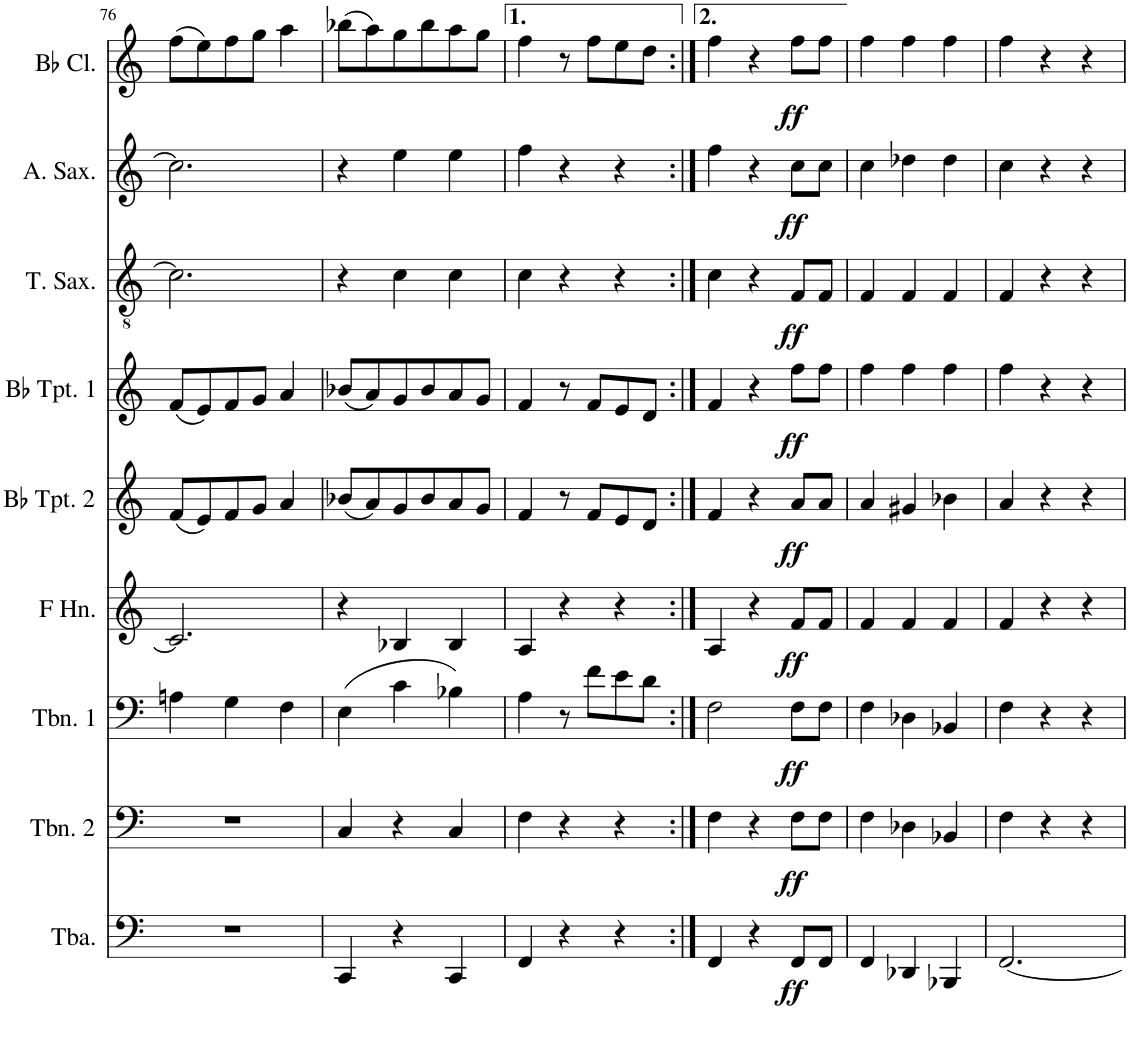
**kern	**dynam	**kern	**dynam	**kern	**dynam	**kern	**dynam	**kern	**dynam	**kern	**dynam	**kern	**dynam	**kern	**dynam	**kern	**dynam
*part9	*part9	*part8	*part8	*part7	*part7	*part6	*part6	*part5	*part5	*part4	*part4	*part3	*part3	*part2	*part2	*part1	*part1
*staff9	*staff9	*staff8	*staff8	*staff7	*staff7	*staff6	*staff6	*staff5	*staff5	*staff4	*staff4	*staff3	*staff3	*staff2	*staff2	*staff1	*staff1
*I"Tuba	*	*I"Trombone 2	*	*I"Trombone 1	*	*I"Horn in F	*	*I"Bb Tpt. 2	*	*I"Bb Tpt. 1	*	*I"Tenor Saxophone	*	*I"Alto Saxophone	*	*I"Bb Clarinet	*
*I'Tba.	*	*I'Tbn. 2	*	*I'Tbn. 1	*	*	*	*I'Bb Tpt. 2	*	*I'Bb Tpt. 1	*	*I'T. Sax.	*	*I'A. Sax.	*	*I'Bb Cl.	*
!!LO:PB:g=z
*clefF4	*	*clefF4	*	*clefF4	*	*clefG2	*	*clefG2	*	*clefG2	*	*clefGv2	*	*clefG2	*	*clefG2	*
*	*	*	*	*	*	*ITrd4c7	*	*ITrd1c2	*	*ITrd1c2	*	*ITrd8c14	*	*ITrd5c9	*	*ITrd1c2	*
*k[]	*	*k[]	*	*k[]	*	*k[]	*	*k[]	*	*k[]	*	*k[]	*	*k[]	*	*k[]	*
*M3/4	*	*M3/4	*	*M3/4	*	*M3/4	*	*M3/4	*	*M3/4	*	*M3/4	*	*M3/4	*	*M3/4	*
=76	=76	=76	=76	=76	=76	=76	=76	=76	=76	=76	=76	=76	=76	=76	=76	=76	=76
2.r	.	2.r	.	4An\	.	2.c/]	.	(8f/L	.	(8f/L	.	2.c\]	.	2.cc\]	.	(8ff\L	.
.	.	.	.	.	.	.	.	8e/)	.	8e/)	.	.	.	.	.	8ee\)	.
.	.	.	.	4G\	.	.	.	8f/	.	8f/	.	.	.	.	.	8ff\	.
.	.	.	.	.	.	.	.	8g/J	.	8g/J	.	.	.	.	.	8gg\J	.
.	.	.	.	4F\	.	.	.	4a/	.	4a/	.	.	.	.	.	4aa\	.
=77	=77	=77	=77	=77	=77	=77	=77	=77	=77	=77	=77	=77	=77	=77	=77	=77	=77
4CC/	.	4C/	.	(4E\	.	4r	.	(8b-X/L	.	(8b-X/L	.	4r	.	4r	.	(8bb-X\L	.
.	.	.	.	.	.	.	.	8a/)	.	8a/)	.	.	.	.	.	8aa\)	.
4r	.	4r	.	4c\	.	4B-X/	.	8g/	.	8g/	.	4c\	.	4ee\	.	8gg\	.
.	.	.	.	.	.	.	.	8b-/	.	8b-/	.	.	.	.	.	8bb-\	.
4CC/	.	4C/	.	4B-X\)	.	4B-/	.	8a/	.	8a/	.	4c\	.	4ee\	.	8aa\	.
.	.	.	.	.	.	.	.	8g/J	.	8g/J	.	.	.	.	.	8gg\J	.
=78	=78	=78	=78	=78	=78	=78	=78	=78	=78	=78	=78	=78	=78	=78	=78	=78	=78
4FF/	.	4F\	.	4A\	.	4A/	.	4f/	.	4f/	.	4c\	.	4ff\	.	4ff\	.
4r	.	4r	.	8r	.	4r	.	8r	.	8r	.	4r	.	4r	.	8r	.
.	.	.	.	8f\L	.	.	.	8f/L	.	8f/L	.	.	.	.	.	8ff\L	.
4r	.	4r	.	8e\	.	4r	.	8e/	.	8e/	.	4r	.	4r	.	8ee\	.
.	.	.	.	8d\J	.	.	.	8d/J	.	8d/J	.	.	.	.	.	8dd\J	.
=79:|!	=79:|!	=79:|!	=79:|!	=79:|!	=79:|!	=79:|!	=79:|!	=79:|!	=79:|!	=79:|!	=79:|!	=79:|!	=79:|!	=79:|!	=79:|!	=79:|!	=79:|!
4FF/	.	4F\	.	2F\	.	4A/	.	4f/	.	4f/	.	4c\	.	4ff\	.	4ff\	.
4r	.	4r	.	.	.	4r	.	4r	.	4r	.	4r	.	4r	.	4r	.
!	!LO:DY:b	!	!LO:DY:b	!	!LO:DY:b	!	!LO:DY:b	!	!LO:DY:b	!	!LO:DY:b	!	!LO:DY:b	!	!LO:DY:b	!	!LO:DY:b
8FF/L	ff	8F\L	ff	8F\L	ff	8f/L	ff	8a/L	ff	8ff\L	ff	8F/L	ff	8cc\L	ff	8ff\L	ff
8FF/J	.	8F\J	.	8F\J	.	8f/J	.	8a/J	.	8ff\J	.	8F/J	.	8cc\J	.	8ff\J	.
=80	=80	=80	=80	=80	=80	=80	=80	=80	=80	=80	=80	=80	=80	=80	=80	=80	=80
4FF/	.	4F\	.	4F\	.	4f/	.	4a/	.	4ff\	.	4F/	.	4cc\	.	4ff\	.
4DD-X/	.	4D-X\	.	4D-X\	.	4f/	.	4g#X/	.	4ff\	.	4F/	.	4dd-X\	.	4ff\	.
4BBB-X/	.	4BB-X/	.	4BB-X/	.	4f/	.	4b-X\	.	4ff\	.	4F/	.	4dd-\	.	4ff\	.
=81	=81	=81	=81	=81	=81	=81	=81	=81	=81	=81	=81	=81	=81	=81	=81	=81	=81
[2.FF/	.	4F\	.	4F\	.	4f/	.	4a/	.	4ff\	.	4F/	.	4cc\	.	4ff\	.
.	.	4r	.	4r	.	4r	.	4r	.	4r	.	4r	.	4r	.	4r	.
.	.	4r	.	4r	.	4r	.	4r	.	4r	.	4r	.	4r	.	4r	.
=	=	=	=	=	=	=	=	=	=	=	=	=	=	=	=	=	=
*-	*-	*-	*-	*-	*-	*-	*-	*-	*-	*-	*-	*-	*-	*-	*-	*-	*-
